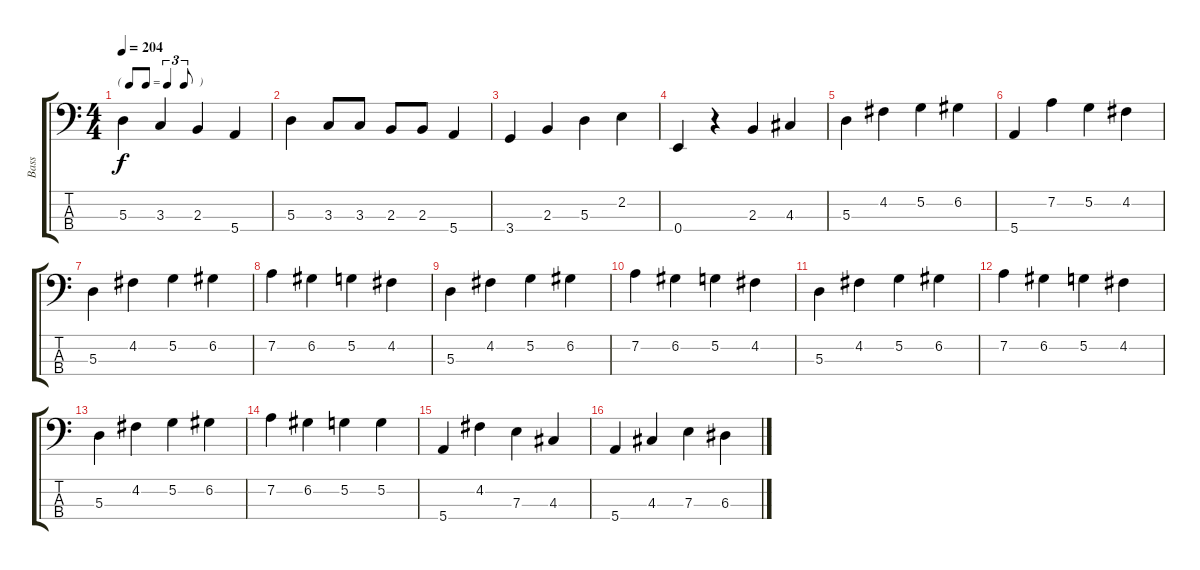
\track ("Bass" "Bass") {instrument slapbass2}
\staff {score tabs}
\tuning (G2 D2 A1 E1) {hide}
\ts (4 4)
\tf triplet8th
\tempo 204
\clef f4
\ks c
5.3.4{dy f} 3.3.4 2.3.4 5.4.4 |
5.3.4 3.3.8 3.3.8 2.3.8 2.3.8 5.4.4 |
3.4.4 2.3.4 5.3.4 2.2.4 |
0.4.4 r.4 2.3.4 4.3.4 |
5.3.4 4.2.4 5.2.4 6.2.4 |
5.4.4 7.2.4 5.2.4 4.2.4 |
5.3.4 4.2.4 5.2.4 6.2.4 |
7.2.4 6.2.4 5.2.4 4.2.4 |
5.3.4 4.2.4 5.2.4 6.2.4 |
7.2.4 6.2.4 5.2.4 4.2.4 |
5.3.4 4.2.4 5.2.4 6.2.4 |
7.2.4 6.2.4 5.2.4 4.2.4 |
5.3.4 4.2.4 5.2.4 6.2.4 |
7.2.4 6.2.4 5.2.4 5.2.4 |
5.4.4 4.2.4 7.3.4 4.3.4 |
5.4.4 4.3.4 7.3.4 6.3.4
